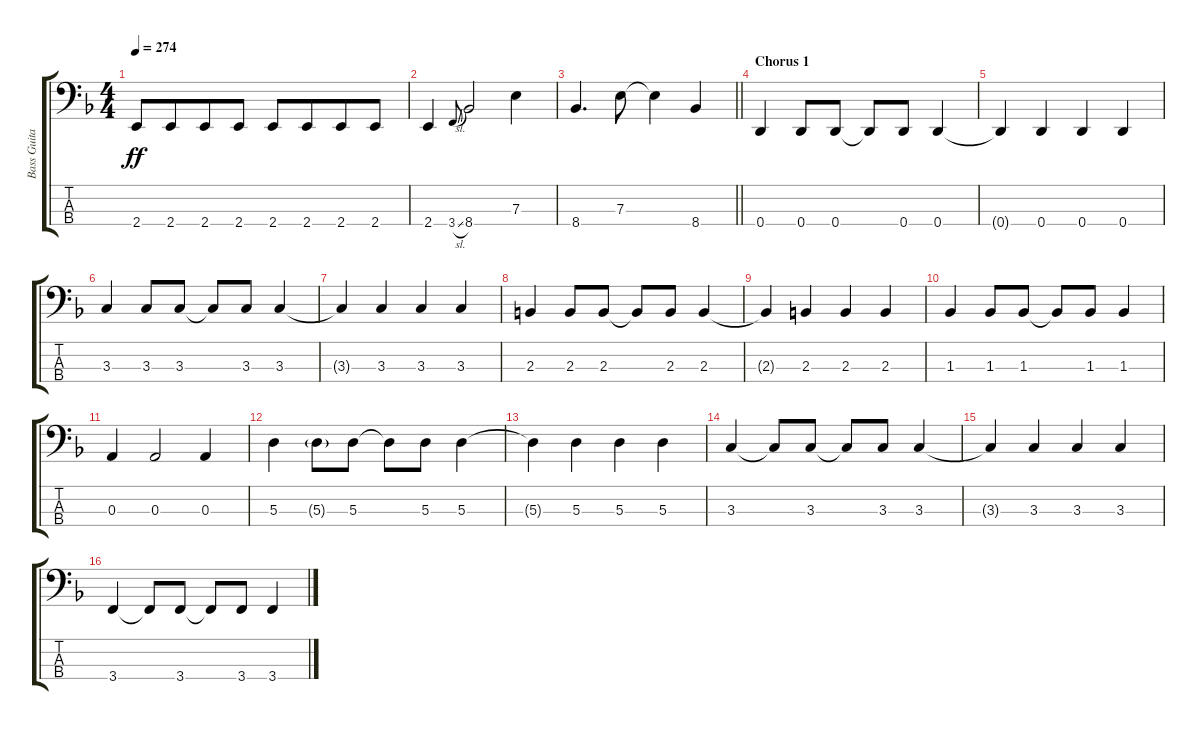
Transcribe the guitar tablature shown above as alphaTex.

\track ("Bass Guitar" "Bass Guita") {instrument electricbassfinger}
\staff {score tabs}
\tuning (G2 D2 A1 D1) {hide}
\ts (4 4)
\tempo 274
\clef f4
\ks dminor
2.4.8{dy ff} 2.4.8{beam merge} 2.4.8 2.4.8 2.4.8 2.4.8{beam merge} 2.4.8 2.4.8 |
2.4.4 3.4{sl}.8{gr onbeat} 8.4.2 7.3.4 |
\barLineRight lightlight
8.4.4{d} 7.3.8 7.3{t}.4 8.4.4 |
\section ("" "Chorus 1")
0.4.4 0.4.8 0.4.8 0.4{t}.8 0.4.8 0.4.4 |
0.4{t}.4 0.4.4 0.4.4 0.4.4 |
3.3.4 3.3.8 3.3.8 3.3{t}.8 3.3.8 3.3.4 |
3.3{t}.4 3.3.4 3.3.4 3.3.4 |
2.3.4 2.3.8 2.3.8 2.3{t}.8 2.3.8 2.3.4 |
2.3{t}.4 2.3.4 2.3.4 2.3.4 |
1.3.4 1.3.8 1.3.8 1.3{t}.8 1.3.8 1.3.4 |
0.3.4 0.3.2 0.3.4 |
5.3.4 5.3{g}.8 5.3.8 5.3{t}.8 5.3.8 5.3.4 |
5.3{t}.4 5.3.4 5.3.4 5.3.4 |
3.3.4 3.3{t}.8 3.3.8 3.3{t}.8 3.3.8 3.3.4 |
3.3{t}.4 3.3.4 3.3.4 3.3.4 |
3.4.4 3.4{t}.8 3.4.8 3.4{t}.8 3.4.8 3.4.4
